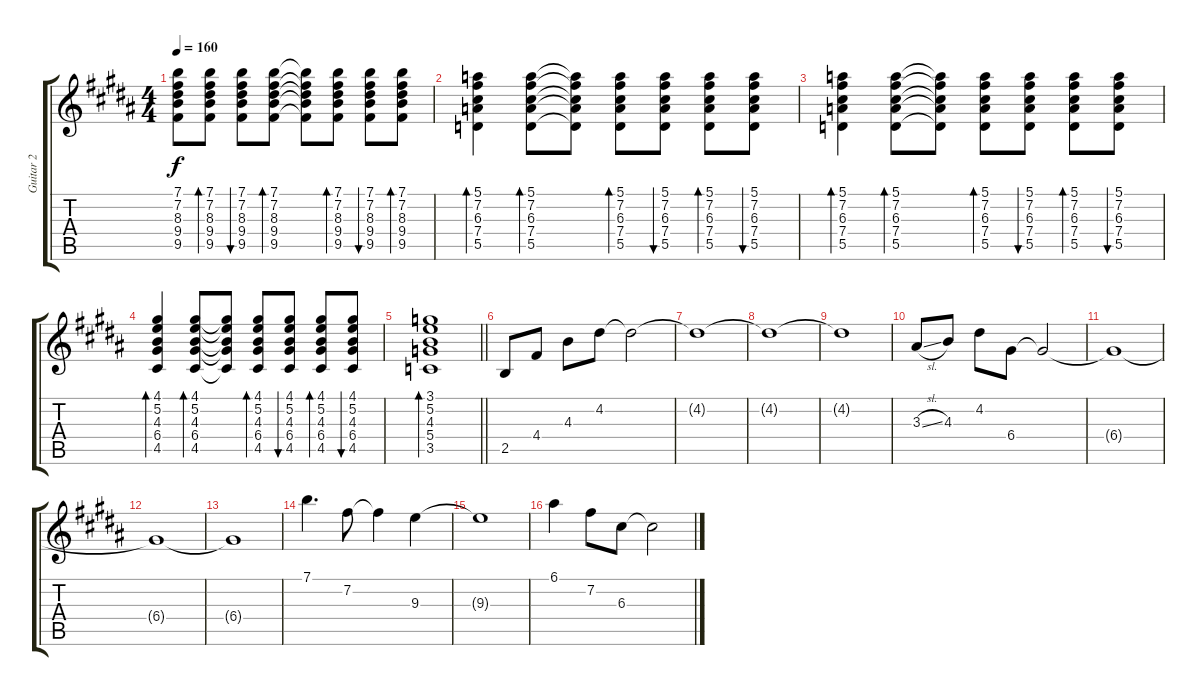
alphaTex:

\track ("Guitar 2" "Guitar 2") {instrument acousticguitarsteel}
\staff {score tabs}
\tuning (E4 B3 G3 D3 A2 E2) {hide}
\ts (4 4)
\tempo 160
\clef g2
\ks b
(7.1{t} 7.2{t} 8.3{t} 9.4{t} 9.5{t}).8{dy f} (7.1 7.2 8.3 9.4 9.5).8{bd 30} (7.1 7.2 8.3 9.4 9.5).8{bu 30} (7.1 7.2 8.3 9.4 9.5).8{bd 30} (7.1{t} 7.2{t} 8.3{t} 9.4{t} 9.5{t}).8 (7.1 7.2 8.3 9.4 9.5).8{bd 30} (7.1 7.2 8.3 9.4 9.5).8{bu 30} (7.1 7.2 8.3 9.4 9.5).8{bd 30} |
(5.1 7.2 6.3 7.4 5.5).4{bd 30} (5.1 7.2 6.3 7.4 5.5).8{bd 30} (5.1{t} 7.2{t} 6.3{t} 7.4{t} 5.5{t}).8 (5.1 7.2 6.3 7.4 5.5).8{bd 30} (5.1 7.2 6.3 7.4 5.5).8{bu 30} (5.1 7.2 6.3 7.4 5.5).8{bd 30} (5.1 7.2 6.3 7.4 5.5).8{bu 30} |
(5.1 7.2 6.3 7.4 5.5).4{bd 30} (5.1 7.2 6.3 7.4 5.5).8{bd 30} (5.1{t} 7.2{t} 6.3{t} 7.4{t} 5.5{t}).8 (5.1 7.2 6.3 7.4 5.5).8{bd 30} (5.1 7.2 6.3 7.4 5.5).8{bu 30} (5.1 7.2 6.3 7.4 5.5).8{bd 30} (5.1 7.2 6.3 7.4 5.5).8{bu 30} |
(4.1 5.2 4.3 6.4 4.5).4{bd 30} (4.1 5.2 4.3 6.4 4.5).8{bd 30} (4.1{t} 5.2{t} 4.3{t} 6.4{t} 4.5{t}).8 (4.1 5.2 4.3 6.4 4.5).8{bd 30} (4.1 5.2 4.3 6.4 4.5).8{bu 30} (4.1 5.2 4.3 6.4 4.5).8{bd 30} (4.1 5.2 4.3 6.4 4.5).8{bu 30} |
\barLineRight lightlight
(3.1 5.2 4.3 5.4 3.5).1{bd 120} |
2.5.8{volume 13 instrument electricguitarclean} 4.4.8 4.3.8 4.2.8 4.2{t}.2 |
4.2{t}.1 |
4.2{t}.1 |
4.2{t}.1 |
3.3{sl}.8 4.3.8 4.2.8 6.4.8 6.4{t}.2 |
6.4{t}.1 |
6.4{t}.1 |
6.4{t}.1 |
7.1.4{d} 7.2.8 7.2{t}.4 9.3.4 |
9.3{t}.1 |
6.1.4 7.2.8 6.3.8 6.3{t}.2
